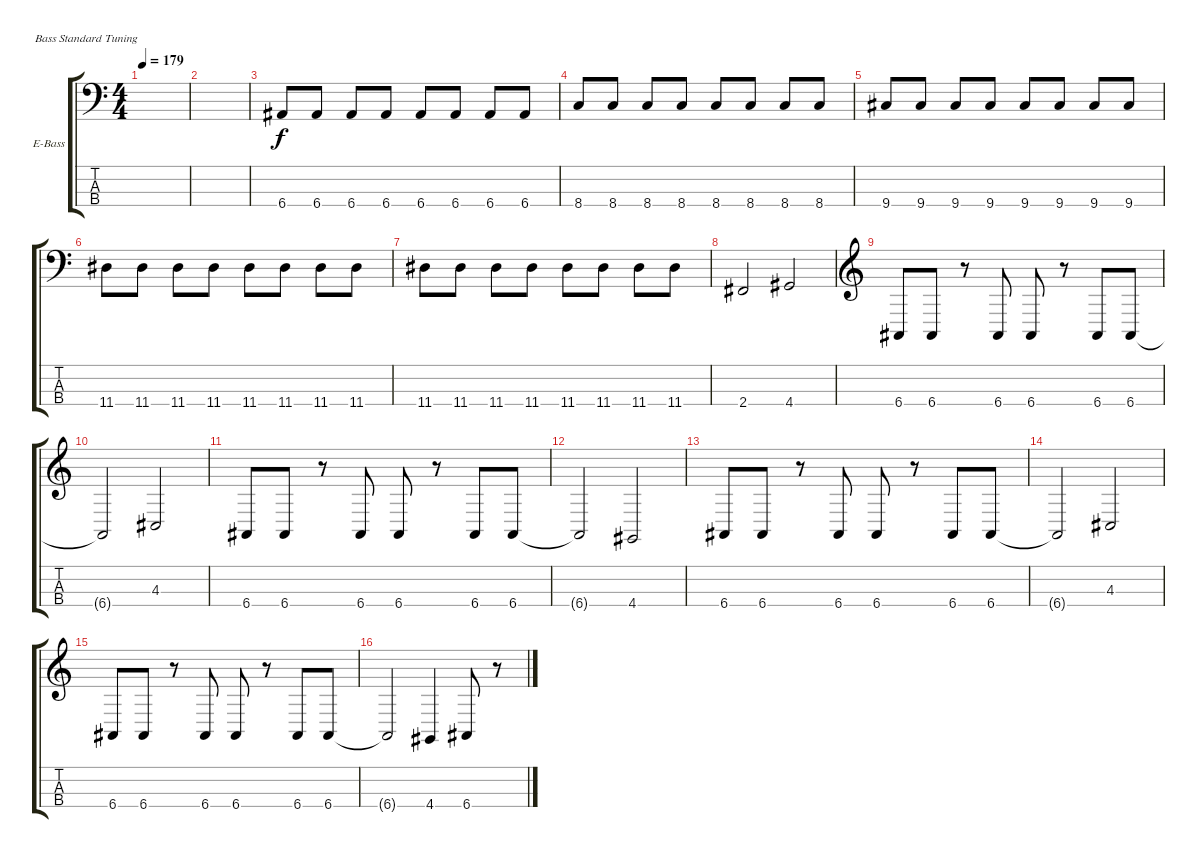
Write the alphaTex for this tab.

\defaultSystemsLayout 4
\bracketExtendMode groupsimilarinstruments
\firstSystemTrackNameOrientation horizontal
\otherSystemsTrackNameOrientation horizontal
\track ("Electric Bass" "E-Bass") {instrument electricbassfinger}
\staff {score tabs}
\tuning (G2 D2 A1 E1)
\ts (4 4)
\tempo 179
\clef f4
\ks c
|
|
6.4.8 6.4.8 6.4.8 6.4.8 6.4.8 6.4.8 6.4.8 6.4.8 |
8.4.8 8.4.8 8.4.8 8.4.8 8.4.8 8.4.8 8.4.8 8.4.8 |
9.4.8 9.4.8 9.4.8 9.4.8 9.4.8 9.4.8 9.4.8 9.4.8 |
11.4.8 11.4.8 11.4.8 11.4.8 11.4.8 11.4.8 11.4.8 11.4.8 |
11.4.8 11.4.8 11.4.8 11.4.8 11.4.8 11.4.8 11.4.8 11.4.8 |
2.4.2 4.4.2 |
\clef g2
6.4.8 6.4.8 r.8 6.4.8 6.4.8 r.8 6.4.8 6.4.8 |
6.4{t}.2 4.3.2 |
6.4.8 6.4.8 r.8 6.4.8 6.4.8 r.8 6.4.8 6.4.8 |
6.4{t}.2 4.4.2 |
6.4.8 6.4.8 r.8 6.4.8 6.4.8 r.8 6.4.8 6.4.8 |
6.4{t}.2 4.3.2 |
6.4.8 6.4.8 r.8 6.4.8 6.4.8 r.8 6.4.8 6.4.8 |
6.4{t}.2 4.4.4 6.4.8 r.8
